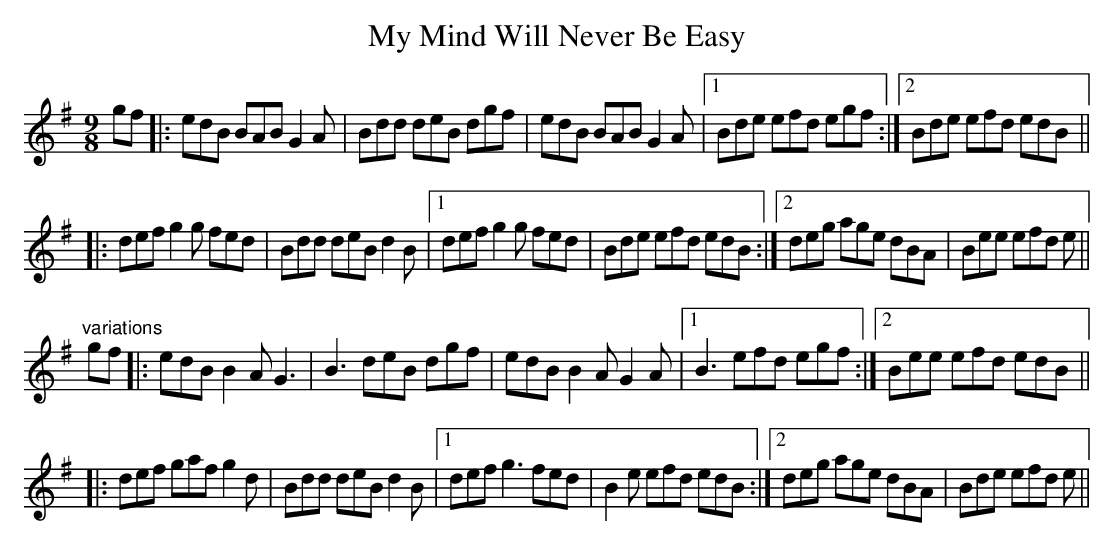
X:1
T:My Mind Will Never Be Easy
M:9/8
K:G
gf|:edB BAB G2A|Bdd deB dgf|edB BAB G2A|1 Bde efd egf:|2 Bde efd edB||
|:def g2g fed|Bdd deB d2B|1 def g2g fed|Bde efd edB:|2 deg age dBA|Bee efd e||
"variations"
gf|:edB B2A G3|B3 deB dgf|edB B2A G2A|1 B3 efd egf:|2 Bee efd edB||
|:def gaf g2d|Bdd deB d2B|1 def g3 fed|B2e efd edB:|2 deg age dBA|Bde efd e||
